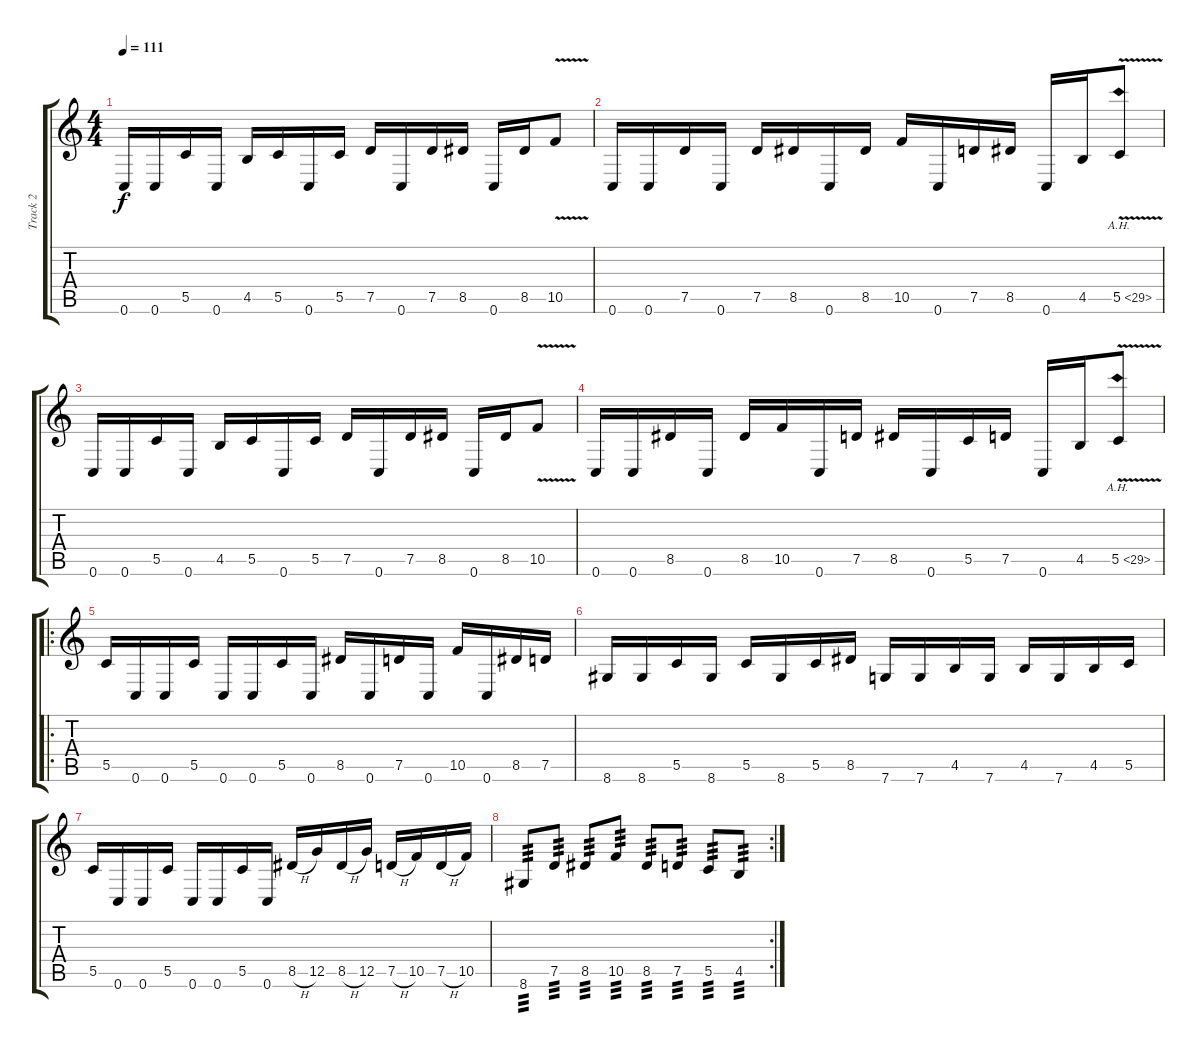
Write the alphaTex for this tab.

\track ("Track 2" "Track 2") {instrument distortionguitar}
\staff {score tabs}
\tuning (D4 A3 F3 C3 G2 C2) {hide}
\ts (4 4)
\tempo 111
\clef g2
\ks c
0.6.16{dy f} 0.6.16 5.5.16 0.6.16 4.5.16 5.5.16 0.6.16 5.5.16 7.5.16 0.6.16 7.5.16 8.5.16 0.6.16 8.5.16 10.5{v}.8 |
0.6.16 0.6.16 7.5.16 0.6.16 7.5.16 8.5.16 0.6.16 8.5.16 10.5.16 0.6.16 7.5.16 8.5.16 0.6.16 4.5.16 5.5{ah 24 v}.8 |
0.6.16 0.6.16 5.5.16 0.6.16 4.5.16 5.5.16 0.6.16 5.5.16 7.5.16 0.6.16 7.5.16 8.5.16 0.6.16 8.5.16 10.5{v}.8 |
0.6.16 0.6.16 8.5.16 0.6.16 8.5.16 10.5.16 0.6.16 7.5.16 8.5.16 0.6.16 5.5.16 7.5.16 0.6.16 4.5.16 5.5{ah 24 v}.8 |
\ro
5.5.16 0.6.16 0.6.16 5.5.16 0.6.16 0.6.16 5.5.16 0.6.16 8.5.16 0.6.16 7.5.16 0.6.16 10.5.16 0.6.16 8.5.16 7.5.16 |
8.6.16 8.6.16 5.5.16 8.6.16 5.5.16 8.6.16 5.5.16 8.5.16 7.6.16 7.6.16 4.5.16 7.6.16 4.5.16 7.6.16 4.5.16 5.5.16 |
5.5.16 0.6.16 0.6.16 5.5.16 0.6.16 0.6.16 5.5.16 0.6.16 8.5{h}.16 12.5.16 8.5{h}.16 12.5.16 7.5{h}.16 10.5.16 7.5{h}.16 10.5.16 |
\rc 2
8.6.8{tp 3} 7.5.8{tp 3} 8.5.8{tp 3} 10.5.8{tp 3} 8.5.8{tp 3} 7.5.8{tp 3} 5.5.8{tp 3} 4.5.8{tp 3}
